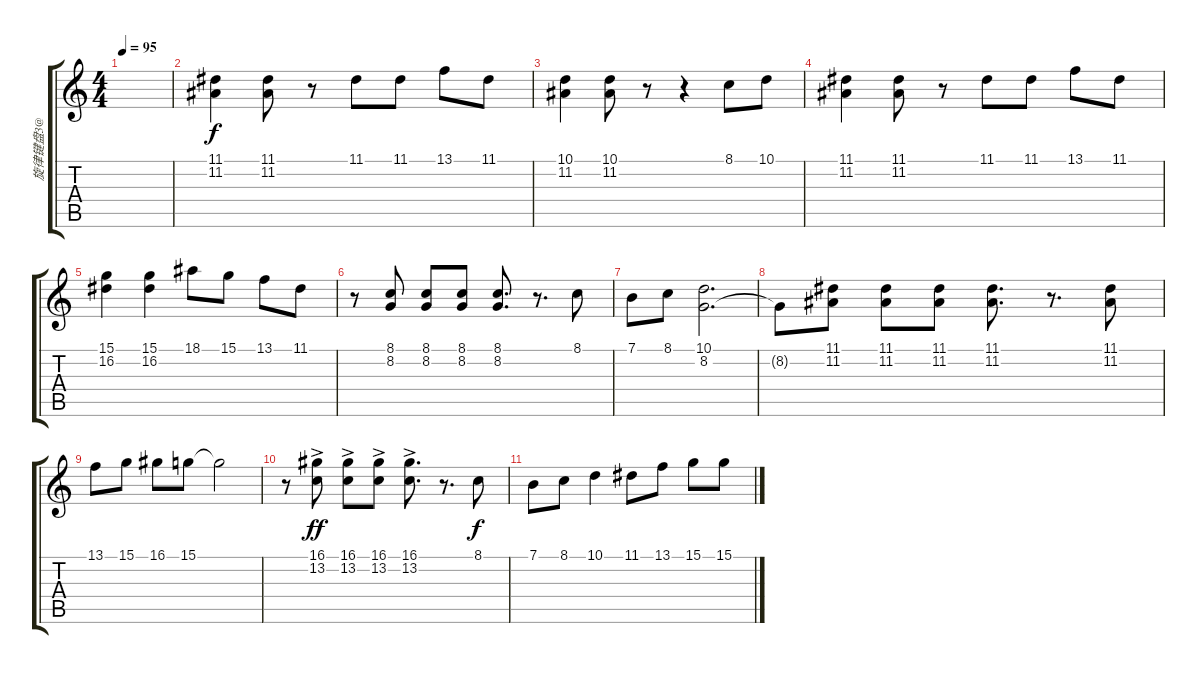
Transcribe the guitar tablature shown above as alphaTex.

\track ("旋律键盘3@" "旋律键盘3@") {instrument glockenspiel}
\staff {score tabs}
\tuning (E4 B3 G3 D3 A2 E2) {hide}
\ts (4 4)
\tempo 95
\clef g2
\ks c
|
(11.1 11.2).4 (11.1 11.2).8 r.8 11.1.8 11.1.8 13.1.8 11.1.8 |
(10.1 11.2).4 (10.1 11.2).8 r.8 r.4 8.1.8 10.1.8 |
(11.1 11.2).4 (11.1 11.2).8 r.8 11.1.8 11.1.8 13.1.8 11.1.8 |
(15.1 16.2).4 (15.1 16.2).4 18.1.8 15.1.8 13.1.8 11.1.8 |
r.8 (8.1 8.2).8 (8.1 8.2).8 (8.1 8.2).8 (8.1 8.2).8{d} r.8{d} 8.1.8 |
7.1.8 8.1.8 (10.1 8.2).2{d} |
8.2{t}.8 (11.1 11.2).8 (11.1 11.2).8 (11.1 11.2).8 (11.1 11.2).8{d} r.8{d} (11.1 11.2).8 |
13.1.8 15.1.8 16.1.8 15.1.8 15.1{t}.2 |
r.8 (16.1{ac} 13.2).8{dy ff} (16.1{ac} 13.2).8 (16.1{ac} 13.2).8 (16.1{ac} 13.2).8{d} r.8{d} 8.1.8{dy f} |
7.1.8 8.1.8 10.1.4 11.1.8 13.1.8 15.1.8 15.1.8
